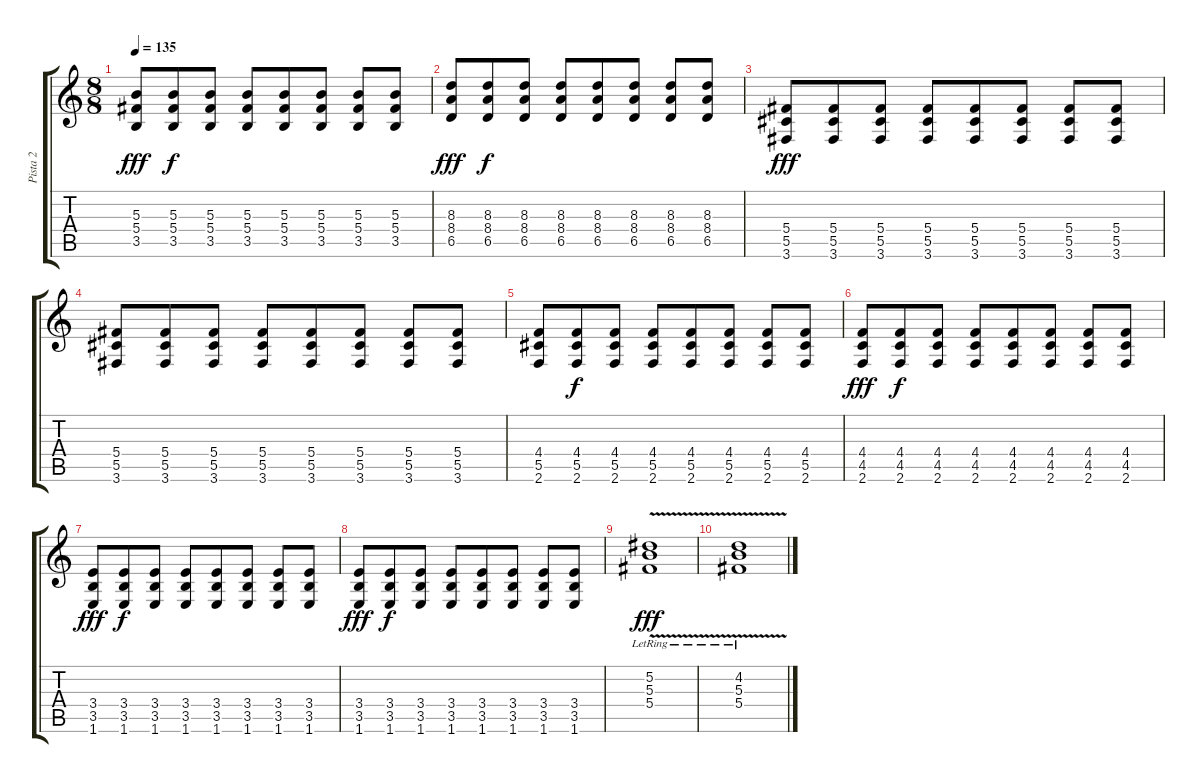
\track ("Pista 2" "Pista 2") {instrument overdrivenguitar}
\staff {score tabs}
\tuning (Eb4 Bb3 Gb3 Db3 Ab2 Eb2) {hide}
\ts (8 8)
\tempo 135
\clef g2
\ks c
(5.3 5.4 3.5).8{dy fff} (5.3 5.4 3.5).8{dy f} (5.3 5.4 3.5).8 (5.3 5.4 3.5).8 (5.3 5.4 3.5).8 (5.3 5.4 3.5).8 (5.3 5.4 3.5).8 (5.3 5.4 3.5).8 |
(8.3 8.4 6.5).8{dy fff} (8.3 8.4 6.5).8{dy f} (8.3 8.4 6.5).8 (8.3 8.4 6.5).8 (8.3 8.4 6.5).8 (8.3 8.4 6.5).8 (8.3 8.4 6.5).8 (8.3 8.4 6.5).8 |
(5.4 5.5 3.6).8{dy fff} (5.4 5.5 3.6).8 (5.4 5.5 3.6).8 (5.4 5.5 3.6).8 (5.4 5.5 3.6).8 (5.4 5.5 3.6).8 (5.4 5.5 3.6).8 (5.4 5.5 3.6).8 |
(5.4 5.5 3.6).8 (5.4 5.5 3.6).8 (5.4 5.5 3.6).8 (5.4 5.5 3.6).8 (5.4 5.5 3.6).8 (5.4 5.5 3.6).8 (5.4 5.5 3.6).8 (5.4 5.5 3.6).8 |
(4.4 5.5 2.6).8 (4.4 5.5 2.6).8{dy f} (4.4 5.5 2.6).8 (4.4 5.5 2.6).8 (4.4 5.5 2.6).8 (4.4 5.5 2.6).8 (4.4 5.5 2.6).8 (4.4 5.5 2.6).8 |
(4.4 4.5 2.6).8{dy fff} (4.4 4.5 2.6).8{dy f} (4.4 4.5 2.6).8 (4.4 4.5 2.6).8 (4.4 4.5 2.6).8 (4.4 4.5 2.6).8 (4.4 4.5 2.6).8 (4.4 4.5 2.6).8 |
(3.4 3.5 1.6).8{dy fff} (3.4 3.5 1.6).8{dy f} (3.4 3.5 1.6).8 (3.4 3.5 1.6).8 (3.4 3.5 1.6).8 (3.4 3.5 1.6).8 (3.4 3.5 1.6).8 (3.4 3.5 1.6).8 |
(3.4 3.5 1.6).8{dy fff} (3.4 3.5 1.6).8{dy f} (3.4 3.5 1.6).8 (3.4 3.5 1.6).8 (3.4 3.5 1.6).8 (3.4 3.5 1.6).8 (3.4 3.5 1.6).8 (3.4 3.5 1.6).8 |
(5.2{v lr} 5.3{lr} 5.4{lr}).1{dy fff} |
(4.2{v lr} 5.3{lr} 5.4{lr}).1
